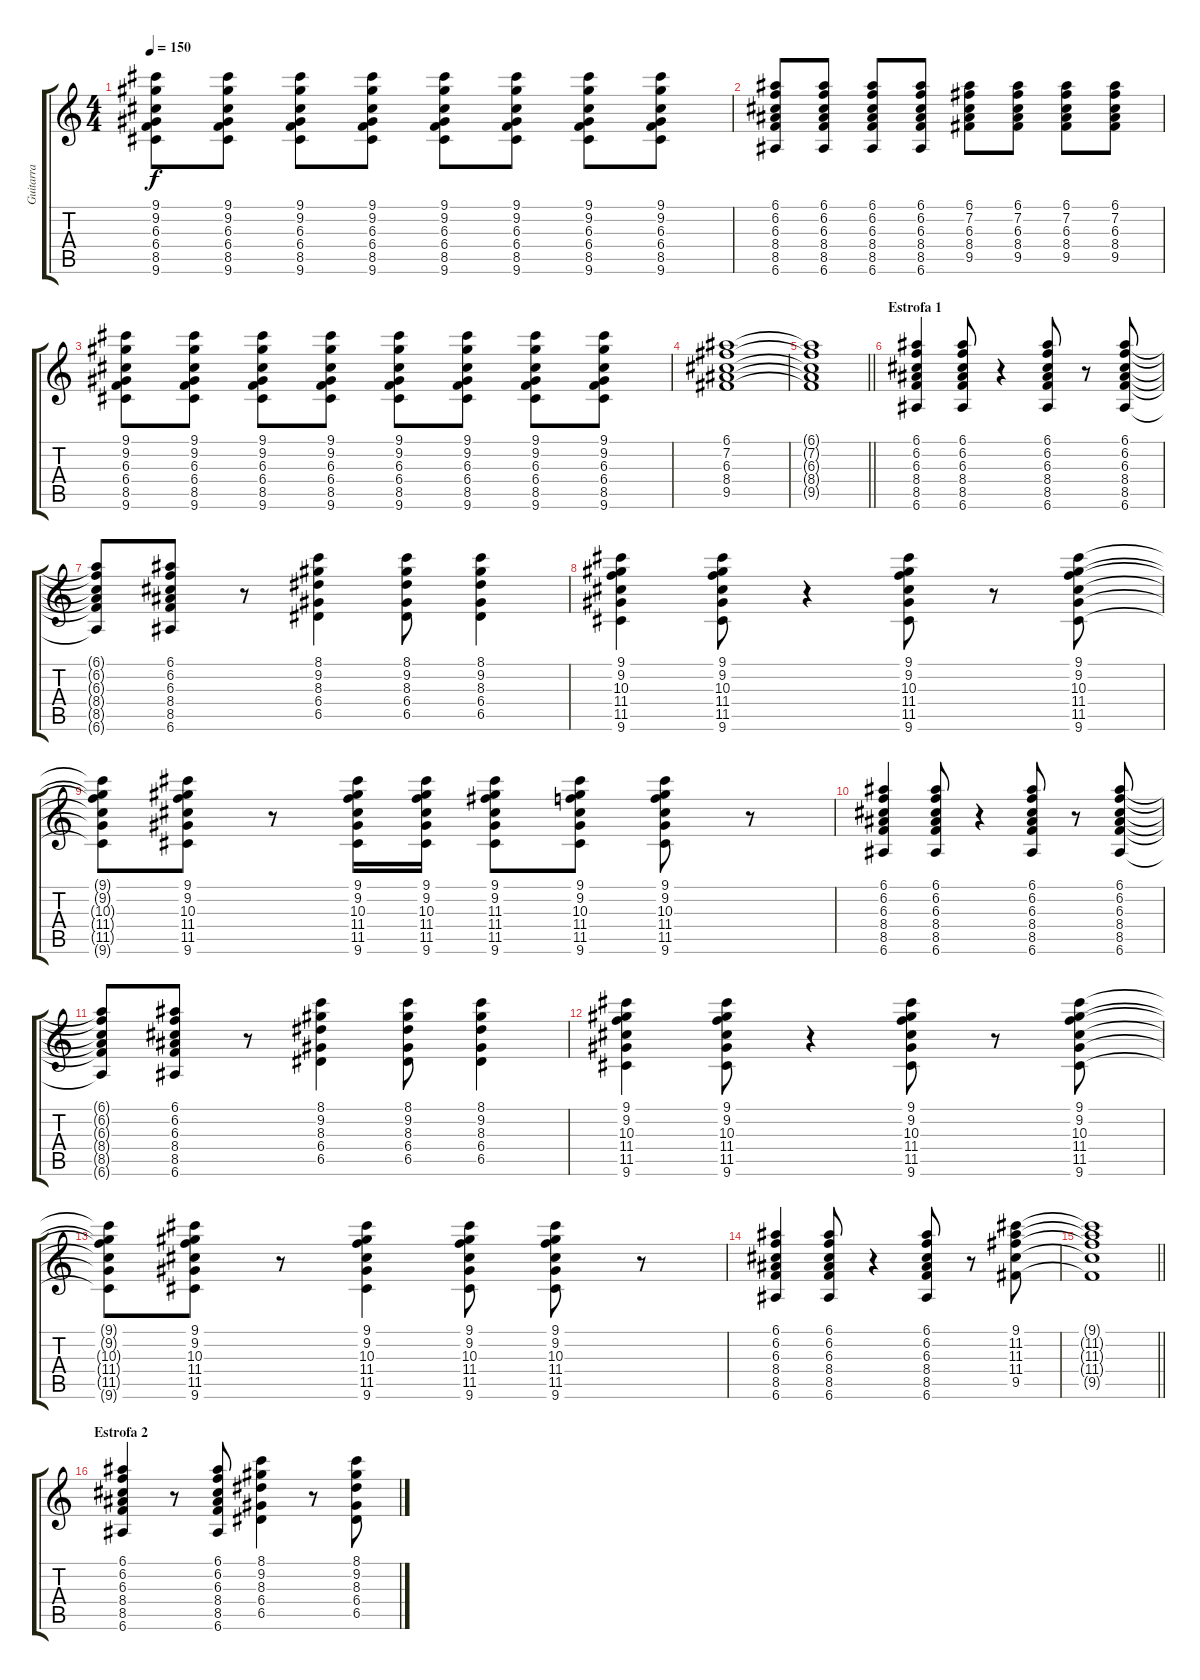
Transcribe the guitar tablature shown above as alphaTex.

\track ("Guitarra" "Guitarra") {instrument electricguitarclean}
\staff {score tabs}
\tuning (E4 B3 G3 D3 A2 E2) {hide}
\ts (4 4)
\tempo 150
\clef g2
\ks c
(9.1 9.2 6.3 6.4 8.5 9.6).8{dy f} (9.1 9.2 6.3 6.4 8.5 9.6).8 (9.1 9.2 6.3 6.4 8.5 9.6).8 (9.1 9.2 6.3 6.4 8.5 9.6).8 (9.1 9.2 6.3 6.4 8.5 9.6).8 (9.1 9.2 6.3 6.4 8.5 9.6).8 (9.1 9.2 6.3 6.4 8.5 9.6).8 (9.1 9.2 6.3 6.4 8.5 9.6).8 |
(6.1 6.2 6.3 8.4 8.5 6.6).8 (6.1 6.2 6.3 8.4 8.5 6.6).8 (6.1 6.2 6.3 8.4 8.5 6.6).8 (6.1 6.2 6.3 8.4 8.5 6.6).8 (6.1 7.2 6.3 8.4 9.5).8 (6.1 7.2 6.3 8.4 9.5).8 (6.1 7.2 6.3 8.4 9.5).8 (6.1 7.2 6.3 8.4 9.5).8 |
(9.1 9.2 6.3 6.4 8.5 9.6).8 (9.1 9.2 6.3 6.4 8.5 9.6).8 (9.1 9.2 6.3 6.4 8.5 9.6).8 (9.1 9.2 6.3 6.4 8.5 9.6).8 (9.1 9.2 6.3 6.4 8.5 9.6).8 (9.1 9.2 6.3 6.4 8.5 9.6).8 (9.1 9.2 6.3 6.4 8.5 9.6).8 (9.1 9.2 6.3 6.4 8.5 9.6).8 |
(6.1 7.2 6.3 8.4 9.5).1 |
\barLineRight lightlight
(6.1{t} 7.2{t} 6.3{t} 8.4{t} 9.5{t}).1 |
\section ("" "Estrofa 1")
(6.1 6.2 6.3 8.4 8.5 6.6).4 (6.1 6.2 6.3 8.4 8.5 6.6).8 r.4 (6.1 6.2 6.3 8.4 8.5 6.6).8 r.8 (6.1 6.2 6.3 8.4 8.5 6.6).8 |
(6.1{t} 6.2{t} 6.3{t} 8.4{t} 8.5{t} 6.6{t}).8 (6.1 6.2 6.3 8.4 8.5 6.6).8 r.8 (8.1 9.2 8.3 6.4 6.5).4 (8.1 9.2 8.3 6.4 6.5).8 (8.1 9.2 8.3 6.4 6.5).4 |
(9.1 9.2 10.3 11.4 11.5 9.6).4 (9.1 9.2 10.3 11.4 11.5 9.6).8 r.4 (9.1 9.2 10.3 11.4 11.5 9.6).8 r.8 (9.1 9.2 10.3 11.4 11.5 9.6).8 |
(9.1{t} 9.2{t} 10.3{t} 11.4{t} 11.5{t} 9.6{t}).8 (9.1 9.2 10.3 11.4 11.5 9.6).8 r.8 (9.1 9.2 10.3 11.4 11.5 9.6).16 (9.1 9.2 10.3 11.4 11.5 9.6).16 (9.1 9.2 11.3 11.4 11.5 9.6).8 (9.1 9.2 10.3 11.4 11.5 9.6).8 (9.1 9.2 10.3 11.4 11.5 9.6).8 r.8 |
(6.1 6.2 6.3 8.4 8.5 6.6).4 (6.1 6.2 6.3 8.4 8.5 6.6).8 r.4 (6.1 6.2 6.3 8.4 8.5 6.6).8 r.8 (6.1 6.2 6.3 8.4 8.5 6.6).8 |
(6.1{t} 6.2{t} 6.3{t} 8.4{t} 8.5{t} 6.6{t}).8 (6.1 6.2 6.3 8.4 8.5 6.6).8 r.8 (8.1 9.2 8.3 6.4 6.5).4 (8.1 9.2 8.3 6.4 6.5).8 (8.1 9.2 8.3 6.4 6.5).4 |
(9.1 9.2 10.3 11.4 11.5 9.6).4 (9.1 9.2 10.3 11.4 11.5 9.6).8 r.4 (9.1 9.2 10.3 11.4 11.5 9.6).8 r.8 (9.1 9.2 10.3 11.4 11.5 9.6).8 |
(9.1{t} 9.2{t} 10.3{t} 11.4{t} 11.5{t} 9.6{t}).8 (9.1 9.2 10.3 11.4 11.5 9.6).8 r.8 (9.1 9.2 10.3 11.4 11.5 9.6).4 (9.1 9.2 10.3 11.4 11.5 9.6).8 (9.1 9.2 10.3 11.4 11.5 9.6).8 r.8 |
(6.1 6.2 6.3 8.4 8.5 6.6).4 (6.1 6.2 6.3 8.4 8.5 6.6).8 r.4 (6.1 6.2 6.3 8.4 8.5 6.6).8 r.8 (9.1 11.2 11.3 11.4 9.5).8 |
\barLineRight lightlight
(9.1{t} 11.2{t} 11.3{t} 11.4{t} 9.5{t}).1 |
\section ("" "Estrofa 2")
(6.1 6.2 6.3 8.4 8.5 6.6).4 r.8 (6.1 6.2 6.3 8.4 8.5 6.6).8 (8.1 9.2 8.3 6.4 6.5).4 r.8 (8.1 9.2 8.3 6.4 6.5).8
